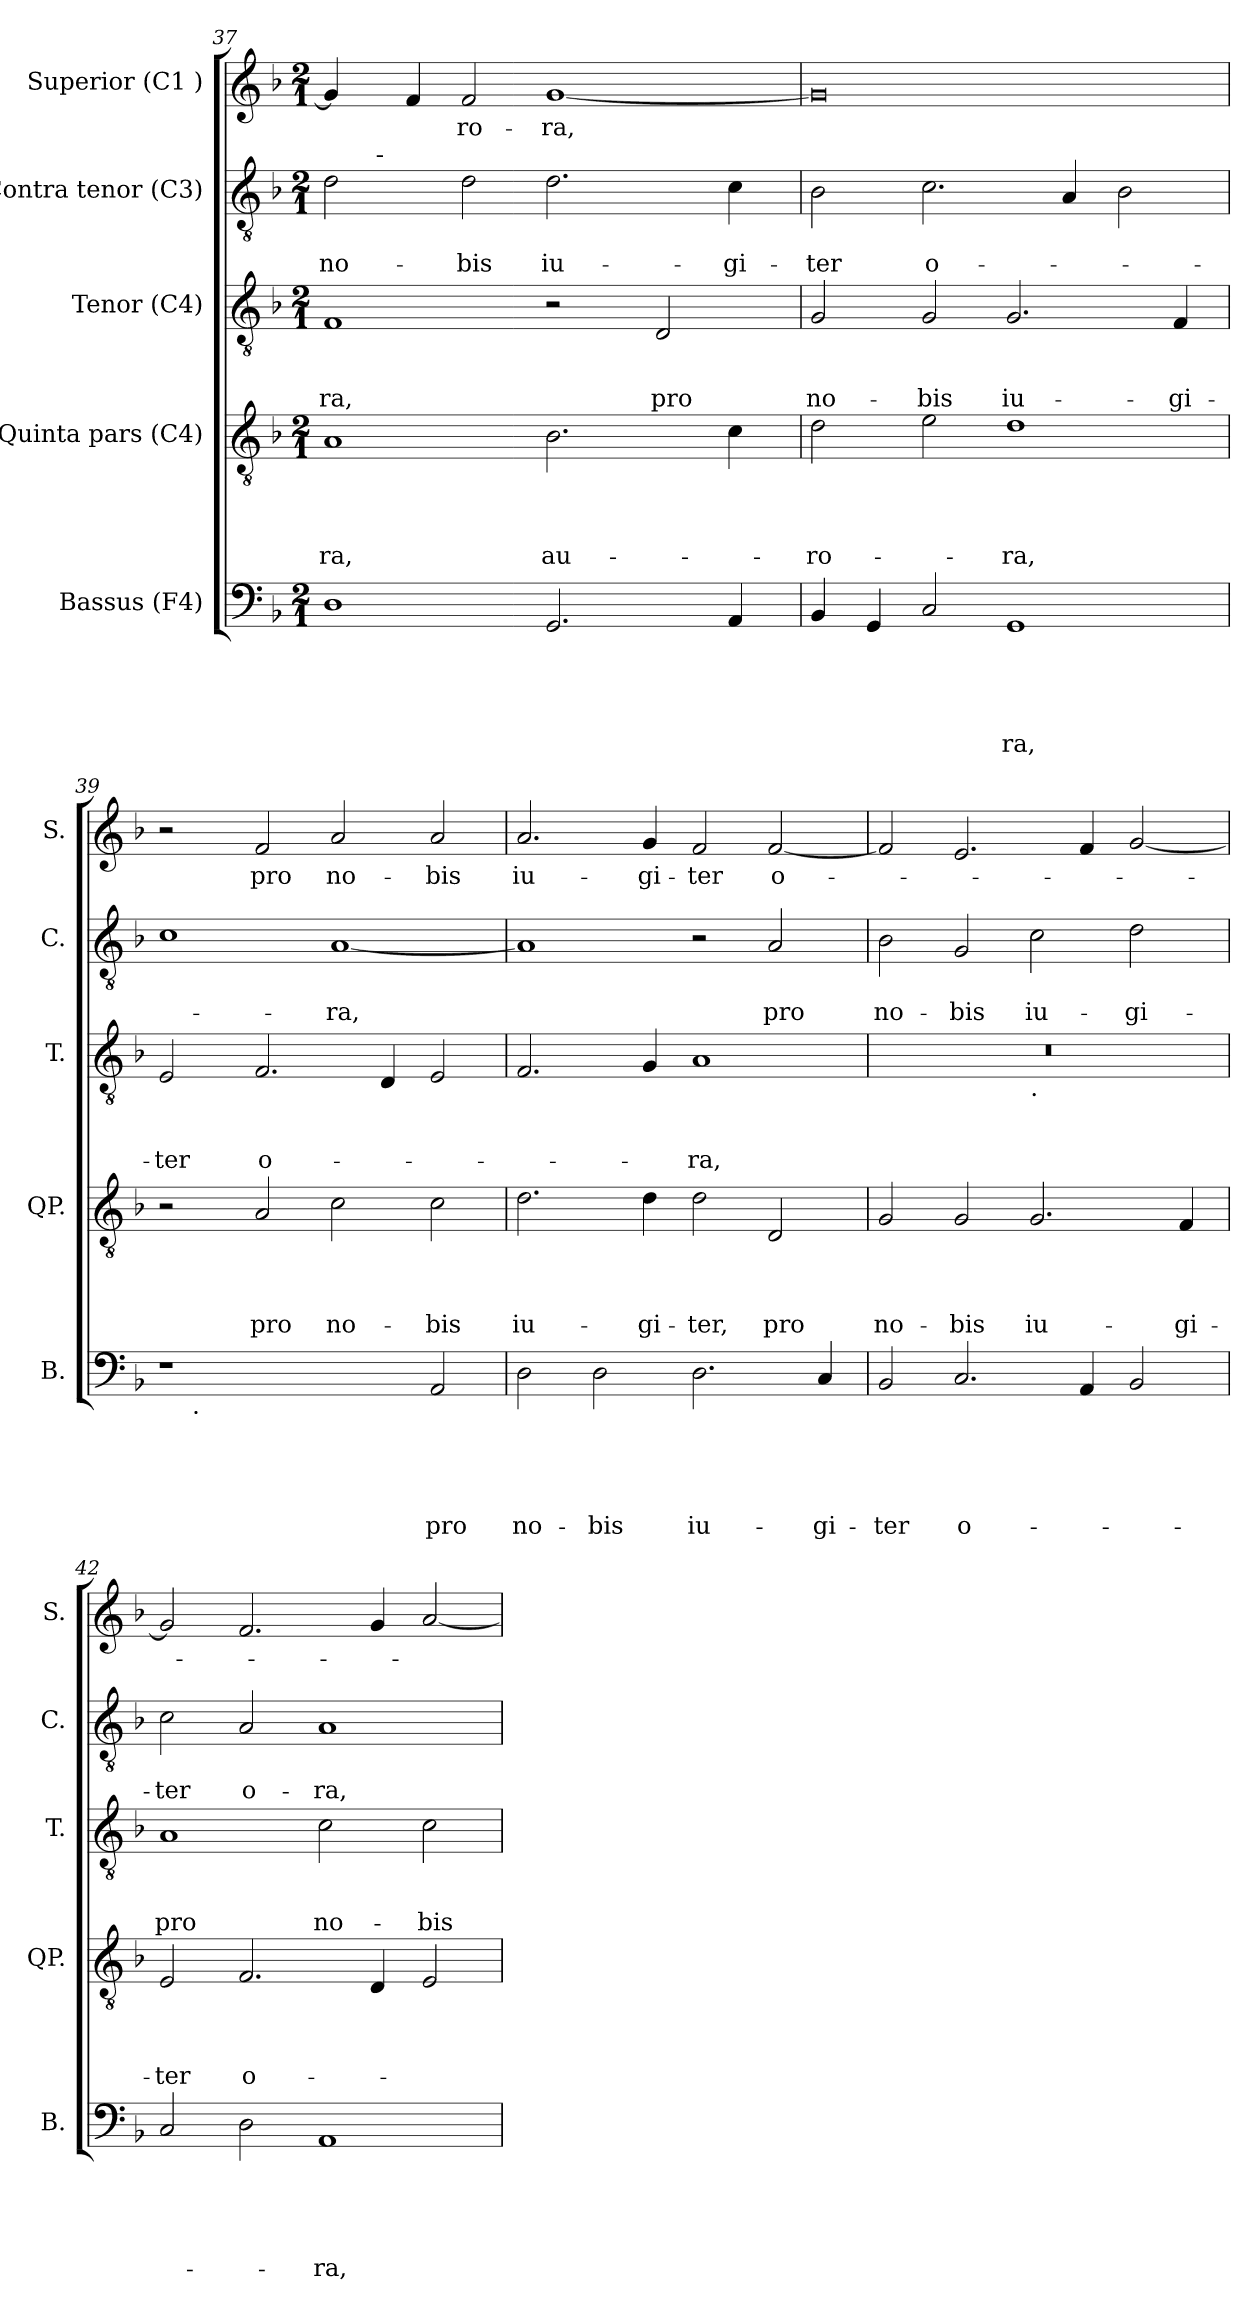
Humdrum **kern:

**kern	**text	**text	**text	**text	**text	**kern	**text	**text	**text	**text	**kern	**text	**text	**text	**kern	**text	**text	**kern	**text
*part5	*part5	*part5	*part5	*part5	*part5	*part4	*part4	*part4	*part4	*part4	*part3	*part3	*part3	*part3	*part2	*part2	*part2	*part1	*part1
*staff5	*staff5	*staff5	*staff5	*staff5	*staff5	*staff4	*staff4	*staff4	*staff4	*staff4	*staff3	*staff3	*staff3	*staff3	*staff2	*staff2	*staff2	*staff1	*staff1
*I"Bassus (F4)	*	*	*	*	*	*I"Quinta pars (C4)	*	*	*	*	*I"Tenor (C4)	*	*	*	*I"Contra tenor (C3)	*	*	*I"Superior (C1 )	*
*I'B.	*	*	*	*	*	*I'QP.	*	*	*	*	*I'T.	*	*	*	*I'C.	*	*	*I'S.	*
!!LO:LB:g=z
*clefF4	*	*	*	*	*	*clefGv2	*	*	*	*	*clefGv2	*	*	*	*clefGv2	*	*	*clefG2	*
*k[b-]	*	*	*	*	*	*k[b-]	*	*	*	*	*k[b-]	*	*	*	*k[b-]	*	*	*k[b-]	*
*F:	*	*	*	*	*	*F:	*	*	*	*	*F:	*	*	*	*F:	*	*	*F:	*
*M2/1	*	*	*	*	*	*M2/1	*	*	*	*	*M2/1	*	*	*	*M2/1	*	*	*M2/1	*
=37	=37	=37	=37	=37	=37	=37	=37	=37	=37	=37	=37	=37	=37	=37	=37	=37	=37	=37	=37
!	!	!	!	!	!	!	!	!	!	!LO:LY:b	!	!	!	!LO:LY:b	!	!	!LO:LY:b	!	!
*	*	*	*	*	*	*	*	*	*	*	*	*	*	*	*^	*	*	*	*
1D	.	.	.	.	.	1A	.	.	.	-ra,	1F	.	.	-ra,	2d\	8ryy	.	no-	4g/]	.
.	.	.	.	.	.	.	.	.	.	.	.	.	.	.	.	32ryy	.	.	.	.
!	!	!	!	!	!	!	!	!	!	!	!	!	!	!	!	!LO:TX:a:t=-	!	!	!	!
.	.	.	.	.	.	.	.	.	.	.	.	.	.	.	.	1ryy	.	.	.	.
.	.	.	.	.	.	.	.	.	.	.	.	.	.	.	.	.	.	.	4f/	.
!	!	!	!	!	!	!	!	!	!	!	!	!	!	!	!	!	!	!LO:LY:b	!	!LO:LY:b
.	.	.	.	.	.	.	.	.	.	.	.	.	.	.	2d\	.	.	-bis	2f/	-ro-
!	!	!	!	!	!	!	!	!	!	!LO:LY:b	!	!	!	!	!	!	!	!LO:LY:b	!	!LO:LY:b
2.GG/	.	.	.	.	.	2.B-\	.	.	.	au-	2r	.	.	.	2.d\	.	.	iu-	[<1g	-ra,
.	.	.	.	.	.	.	.	.	.	.	.	.	.	.	.	2ryy	.	.	.	.
!	!	!	!	!	!	!	!	!	!	!	!	!	!	!LO:LY:b	!	!	!	!	!	!
.	.	.	.	.	.	.	.	.	.	.	2D/	.	.	pro	.	.	.	.	.	.
.	.	.	.	.	.	.	.	.	.	.	.	.	.	.	.	4ryy	.	.	.	.
!	!	!	!	!	!	!	!	!	!	!	!	!	!	!	!	!	!	!LO:LY:b	!	!
4AA/	.	.	.	.	.	4c\	.	.	.	.	.	.	.	.	4c\	.	.	-gi-	.	.
.	.	.	.	.	.	.	.	.	.	.	.	.	.	.	.	16.ryy	.	.	.	.
=38	=38	=38	=38	=38	=38	=38	=38	=38	=38	=38	=38	=38	=38	=38	=38	=38	=38	=38	=38	=38
!	!	!	!	!	!	!	!	!	!	!LO:LY:b	!	!	!	!LO:LY:b	!	!	!	!LO:LY:b	!	!
*	*	*	*	*	*	*	*	*	*	*	*	*	*	*	*v	*v	*	*	*	*
4BB-/	.	.	.	.	.	2d\	.	.	.	-ro-	2G/	.	.	no-	2B-\	.	-ter	0g]	.
4GG/	.	.	.	.	.	.	.	.	.	.	.	.	.	.	.	.	.	.	.
!	!	!	!	!	!	!	!	!	!	!	!	!	!	!LO:LY:b	!	!	!LO:LY:b	!	!
2C/	.	.	.	.	.	2e\	.	.	.	.	2G/	.	.	-bis	2.c\	.	o-	.	.
!	!	!	!	!	!LO:LY:b	!	!	!	!	!LO:LY:b	!	!	!	!LO:LY:b	!	!	!	!	!
1GG	.	.	.	.	-ra,	1d	.	.	.	-ra,	2.G/	.	.	iu-	.	.	.	.	.
.	.	.	.	.	.	.	.	.	.	.	.	.	.	.	4A/	.	.	.	.
.	.	.	.	.	.	.	.	.	.	.	.	.	.	.	2B-\	.	.	.	.
!	!	!	!	!	!	!	!	!	!	!	!	!	!	!LO:LY:b	!	!	!	!	!
.	.	.	.	.	.	.	.	.	.	.	4F/	.	.	-gi-	.	.	.	.	.
=39	=39	=39	=39	=39	=39	=39	=39	=39	=39	=39	=39	=39	=39	=39	=39	=39	=39	=39	=39
!	!	!	!	!	!	!	!	!	!	!	!	!	!	!LO:LY:b	!	!	!	!	!
*^	*	*	*	*	*	*	*	*	*	*	*	*	*	*	*	*	*	*	*
1r	8ryy	.	.	.	.	.	2r	.	.	.	.	2E/	.	.	-ter	1c	.	.	2r	.
!	!LO:TX:b:t=.	!	!	!	!	!	!	!	!	!	!	!	!	!	!	!	!	!	!	!
.	1...ryy	.	.	.	.	.	.	.	.	.	.	.	.	.	.	.	.	.	.	.
!	!	!	!	!	!	!	!	!	!	!	!LO:LY:b	!	!	!	!LO:LY:b	!	!	!	!	!LO:LY:b
.	.	.	.	.	.	.	2A/	.	.	.	pro	2.F/	.	.	o-	.	.	.	2f/	pro
!	!	!	!	!	!	!	!	!	!	!	!LO:LY:b	!	!	!	!	!	!	!LO:LY:b	!	!LO:LY:b
2ryy	.	.	.	.	.	.	2c\	.	.	.	no-	.	.	.	.	[<1A	.	-ra,	2a/	no-
.	.	.	.	.	.	.	.	.	.	.	.	4D/	.	.	.	.	.	.	.	.
!	!	!	!	!	!	!LO:LY:b	!	!	!	!	!LO:LY:b	!	!	!	!	!	!	!	!	!LO:LY:b
2AA/	.	.	.	.	.	pro	2c\	.	.	.	-bis	2E/	.	.	.	.	.	.	2a/	-bis
=40	=40	=40	=40	=40	=40	=40	=40	=40	=40	=40	=40	=40	=40	=40	=40	=40	=40	=40	=40	=40
!	!	!	!	!	!	!LO:LY:b	!	!	!	!	!LO:LY:b	!	!	!	!	!	!	!	!	!LO:LY:b
*v	*v	*	*	*	*	*	*	*	*	*	*	*	*	*	*	*	*	*	*	*
2D\	.	.	.	.	no-	2.d\	.	.	.	iu-	2.F/	.	.	.	1A]	.	.	2.a/	iu-
!	!	!	!	!	!LO:LY:b	!	!	!	!	!	!	!	!	!	!	!	!	!	!
2D\	.	.	.	.	-bis	.	.	.	.	.	.	.	.	.	.	.	.	.	.
!	!	!	!	!	!	!	!	!	!	!LO:LY:b	!	!	!	!	!	!	!	!	!LO:LY:b
.	.	.	.	.	.	4d\	.	.	.	-gi-	4G/	.	.	.	.	.	.	4g/	-gi-
!	!	!	!	!	!LO:LY:b	!	!	!	!	!LO:LY:b	!	!	!	!LO:LY:b	!	!	!	!	!LO:LY:b:rj
2.D\	.	.	.	.	iu-	2d\	.	.	.	-ter,	1A	.	.	-ra,	2r	.	.	2f/	-ter
!	!	!	!	!	!	!	!	!	!	!LO:LY:b	!	!	!	!	!	!	!LO:LY:b	!	!LO:LY:b
.	.	.	.	.	.	2D/	.	.	.	pro	.	.	.	.	2A/	.	pro	[>2f/	o-
!	!	!	!	!	!LO:LY:b	!	!	!	!	!	!	!	!	!	!	!	!	!	!
4C/	.	.	.	.	-gi-	.	.	.	.	.	.	.	.	.	.	.	.	.	.
!!LO:PB:g=z
=41	=41	=41	=41	=41	=41	=41	=41	=41	=41	=41	=41	=41	=41	=41	=41	=41	=41	=41	=41
!	!	!	!	!	!LO:LY:b	!	!	!	!	!LO:LY:b	!	!	!	!	!	!	!LO:LY:b	!	!
*	*	*	*	*	*	*	*	*	*	*	*^	*	*	*	*	*	*	*	*
2BB-/	.	.	.	.	-ter	2G/	.	.	.	no-	0r	1ryy	.	.	.	2B-\	.	no-	2f/]	.
!	!	!	!	!	!LO:LY:b	!	!	!	!	!LO:LY:b	!	!	!	!	!	!	!	!LO:LY:b	!	!
2.C/	.	.	.	.	o-	2G/	.	.	.	-bis	.	.	.	.	.	2G/	.	-bis	2.e/	.
!	!	!	!	!	!	!	!	!	!	!	!	!LO:TX:b:t=.	!	!	!	!	!	!	!	!
!	!	!	!	!	!	!	!	!	!	!LO:LY:b	!	!	!	!	!	!	!	!LO:LY:b	!	!
.	.	.	.	.	.	2.G/	.	.	.	iu-	.	1ryy	.	.	.	2c\	.	iu-	.	.
4AA/	.	.	.	.	.	.	.	.	.	.	.	.	.	.	.	.	.	.	4f/	.
!	!	!	!	!	!	!	!	!	!	!	!	!	!	!	!	!	!	!LO:LY:b	!	!
2BB-/	.	.	.	.	.	.	.	.	.	.	.	.	.	.	.	2d\	.	-gi-	[<2g/	.
!	!	!	!	!	!	!	!	!	!	!LO:LY:b	!	!	!	!	!	!	!	!	!	!
.	.	.	.	.	.	4F/	.	.	.	-gi-	.	.	.	.	.	.	.	.	.	.
=42	=42	=42	=42	=42	=42	=42	=42	=42	=42	=42	=42	=42	=42	=42	=42	=42	=42	=42	=42	=42
!	!	!	!	!	!	!	!	!	!	!LO:LY:b	!	!	!	!	!LO:LY:b	!	!	!LO:LY:b	!	!
*	*	*	*	*	*	*	*	*	*	*	*v	*v	*	*	*	*	*	*	*	*
2C/	.	.	.	.	.	2E/	.	.	.	-ter	1A	.	.	pro	2c\	.	-ter	2g/]	.
!	!	!	!	!	!	!	!	!	!	!LO:LY:b	!	!	!	!	!	!	!LO:LY:b	!	!
2D\	.	.	.	.	.	2.F/	.	.	.	o-	.	.	.	.	2A/	.	o-	2.f/	.
!	!	!	!	!	!LO:LY:b	!	!	!	!	!	!	!	!	!LO:LY:b	!	!	!LO:LY:b	!	!
1AA	.	.	.	.	-ra,	.	.	.	.	.	2c\	.	.	no-	1A	.	-ra,	.	.
.	.	.	.	.	.	4D/	.	.	.	.	.	.	.	.	.	.	.	4g/	.
!	!	!	!	!	!	!	!	!	!	!	!	!	!	!LO:LY:b	!	!	!	!	!
.	.	.	.	.	.	2E/	.	.	.	.	2c\	.	.	-bis	.	.	.	[<2a/	.
=	=	=	=	=	=	=	=	=	=	=	=	=	=	=	=	=	=	=	=
*-	*-	*-	*-	*-	*-	*-	*-	*-	*-	*-	*-	*-	*-	*-	*-	*-	*-	*-	*-
